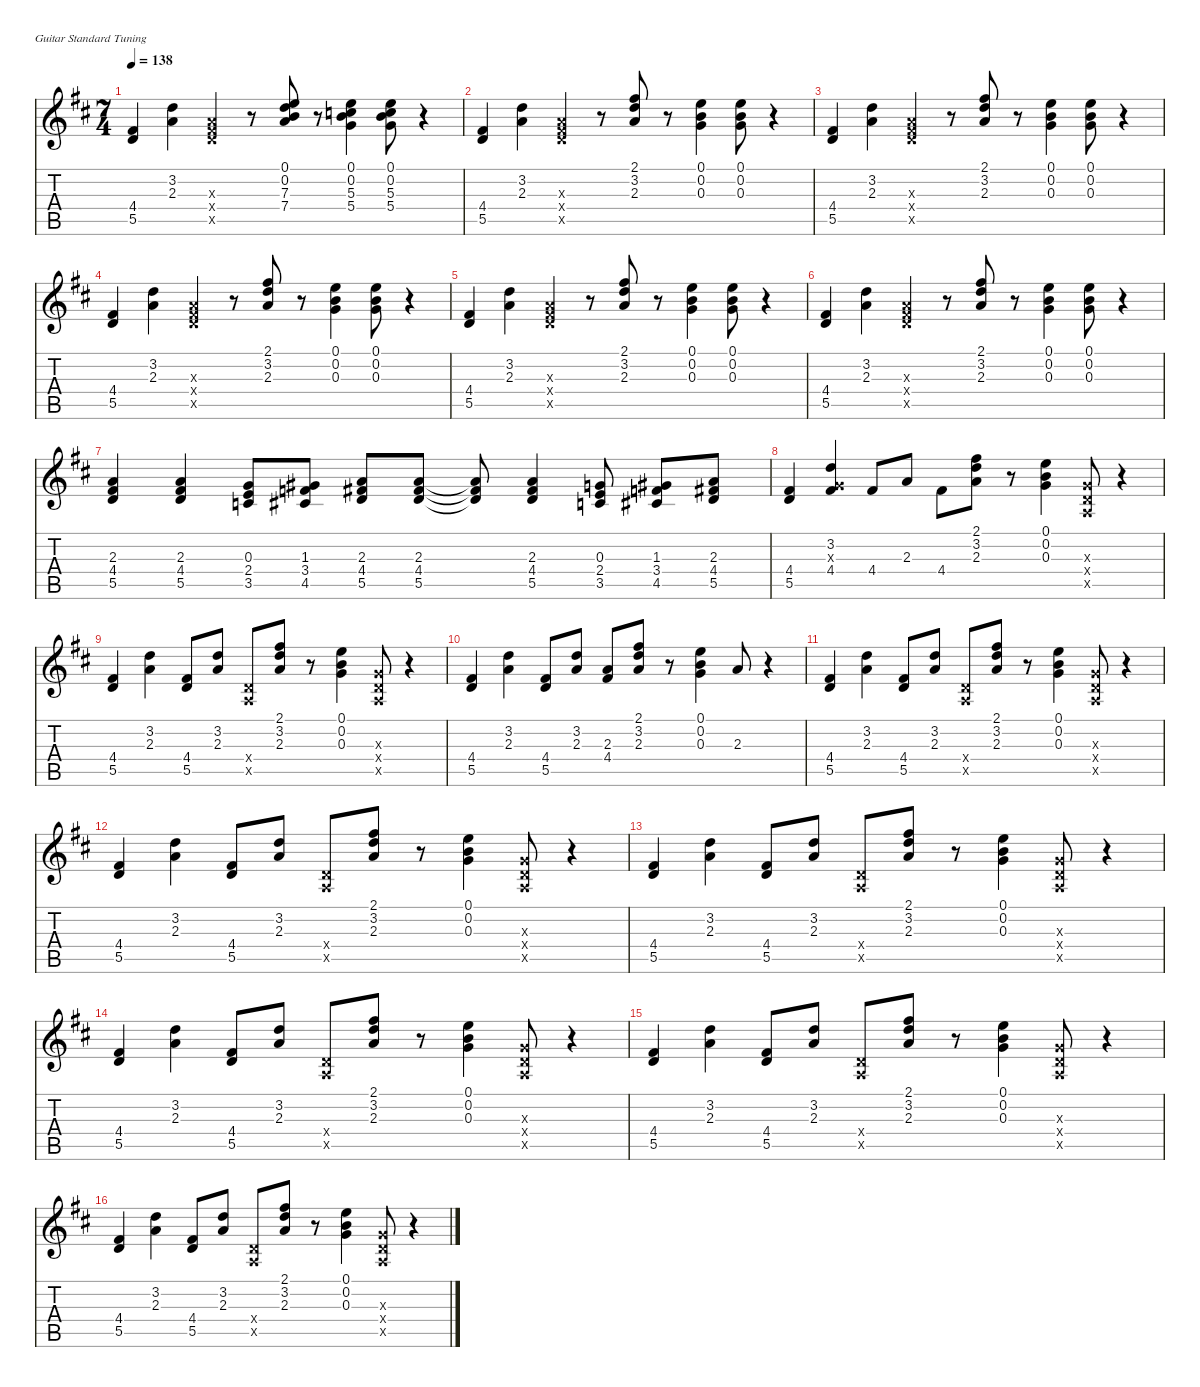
\defaultSystemsLayout 4
\hideDynamics
\bracketExtendMode nobrackets
\singleTrackTrackNamePolicy hidden
\multiTrackTrackNamePolicy hidden
\firstSystemTrackNameMode fullname
\firstSystemTrackNameOrientation horizontal
\otherSystemsTrackNameOrientation horizontal
\track ("Guitar 3" "el.guit.") {instrument electricguitarclean}
\staff {score tabs}
\tuning (E4 B3 G3 D3 A2 E2)
\ts (7 4)
\tempo 138
\clef g2
\ks d
(4.4{acc #} 5.5{acc forcenatural}).4{dy fff beam Up} (3.2{acc forcenatural} 2.3{acc forcenatural}).4{beam Down} (2.3{x acc forcenatural} 4.4{x acc #} 5.5{x acc forcenatural}).4{dy f beam Up} r.8{beam Up} (0.1{acc forcenatural} 0.2{acc forcenatural} 7.3{acc forcenatural} 7.4{acc forcenatural}).8{dy fff beam Down} r.8{beam Down} (0.1{acc forcenatural} 0.2{acc forcenatural} 5.3{acc forcenatural} 5.4{acc forcenatural}).4{beam Down} (0.1{acc forcenatural} 0.2{acc forcenatural} 5.3{acc forcenatural} 5.4{acc forcenatural}).8{beam Down} r.4{beam Down} |
(4.4{acc #} 5.5{acc forcenatural}).4{beam Up} (3.2{acc forcenatural} 2.3{acc forcenatural}).4{beam Down} (2.3{x acc forcenatural} 4.4{x acc #} 5.5{x acc forcenatural}).4{dy f beam Up} r.8{beam Up} (2.1{acc #} 3.2{acc forcenatural} 2.3{acc forcenatural}).8{dy fff beam Down} r.8{beam Down} (0.1{acc forcenatural} 0.2{acc forcenatural} 0.3{acc forcenatural}).4{beam Down} (0.1{acc forcenatural} 0.2{acc forcenatural} 0.3{acc forcenatural}).8{beam Down} r.4{beam Down} |
(4.4{acc #} 5.5{acc forcenatural}).4{beam Up} (3.2{acc forcenatural} 2.3{acc forcenatural}).4{beam Down} (2.3{x acc forcenatural} 4.4{x acc #} 5.5{x acc forcenatural}).4{dy f beam Up} r.8{beam Up} (2.1{acc #} 3.2{acc forcenatural} 2.3{acc forcenatural}).8{dy fff beam Down} r.8{beam Down} (0.1{acc forcenatural} 0.2{acc forcenatural} 0.3{acc forcenatural}).4{beam Down} (0.1{acc forcenatural} 0.2{acc forcenatural} 0.3{acc forcenatural}).8{beam Down} r.4{beam Down} |
(4.4{acc #} 5.5{acc forcenatural}).4{beam Up} (3.2{acc forcenatural} 2.3{acc forcenatural}).4{beam Down} (2.3{x acc forcenatural} 4.4{x acc #} 5.5{x acc forcenatural}).4{dy f beam Up} r.8{beam Up} (2.1{acc #} 3.2{acc forcenatural} 2.3{acc forcenatural}).8{dy fff beam Down} r.8{beam Down} (0.1{acc forcenatural} 0.2{acc forcenatural} 0.3{acc forcenatural}).4{beam Down} (0.1{acc forcenatural} 0.2{acc forcenatural} 0.3{acc forcenatural}).8{beam Down} r.4{beam Down} |
(4.4{acc #} 5.5{acc forcenatural}).4{beam Up} (3.2{acc forcenatural} 2.3{acc forcenatural}).4{beam Down} (2.3{x acc forcenatural} 4.4{x acc #} 5.5{x acc forcenatural}).4{dy f beam Up} r.8{beam Up} (2.1{acc #} 3.2{acc forcenatural} 2.3{acc forcenatural}).8{dy fff beam Down} r.8{beam Down} (0.1{acc forcenatural} 0.2{acc forcenatural} 0.3{acc forcenatural}).4{beam Down} (0.1{acc forcenatural} 0.2{acc forcenatural} 0.3{acc forcenatural}).8{beam Down} r.4{beam Down} |
(4.4{acc #} 5.5{acc forcenatural}).4{beam Up} (3.2{acc forcenatural} 2.3{acc forcenatural}).4{beam Down} (2.3{x acc forcenatural} 4.4{x acc #} 5.5{x acc forcenatural}).4{dy f beam Up} r.8{beam Up} (2.1{acc #} 3.2{acc forcenatural} 2.3{acc forcenatural}).8{dy fff beam Down} r.8{beam Down} (0.1{acc forcenatural} 0.2{acc forcenatural} 0.3{acc forcenatural}).4{beam Down} (0.1{acc forcenatural} 0.2{acc forcenatural} 0.3{acc forcenatural}).8{beam Down} r.4{beam Down} |
(2.3{acc forcenatural} 4.4{acc #} 5.5{acc forcenatural}).4{beam Up} (2.3{acc forcenatural} 4.4{acc #} 5.5{acc forcenatural}).4{beam Up} (0.3{acc forcenatural} 2.4{acc forcenatural} 3.5{acc forcenatural}).8{beam Up} (1.3{acc #} 3.4{acc forcenatural} 4.5{acc #}).8{beam Up} (2.3{acc forcenatural} 4.4{acc #} 5.5{acc forcenatural}).8{beam Up} (2.3{acc forcenatural} 4.4{acc #} 5.5{acc forcenatural}).8{beam Up} (2.3{t acc forcenatural} 4.4{t acc #} 5.5{t acc forcenatural}).8{dy f beam Up} (2.3{acc forcenatural} 4.4{acc #} 5.5{acc forcenatural}).4{dy fff beam Up} (0.3{acc forcenatural} 2.4{acc forcenatural} 3.5{acc forcenatural}).8{beam Up} (1.3{acc #} 3.4{acc forcenatural} 4.5{acc #}).8{beam Up} (2.3{acc forcenatural} 4.4{acc #} 5.5{acc forcenatural}).8{beam Up} |
(4.4{acc #} 5.5{acc forcenatural}).4{beam Up} (3.2{acc forcenatural} 0.3{x acc forcenatural} 4.4{acc #}).4{beam Up} 4.4{acc #}.8{beam Up} 2.3{acc forcenatural}.8{beam Up} 4.4{acc #}.8{beam Down} (2.1{acc #} 3.2{acc forcenatural} 2.3{acc forcenatural}).8{beam Down} r.8{beam Down} (0.1{acc forcenatural} 0.2{acc forcenatural} 0.3{acc forcenatural}).4{beam Down} (0.3{x acc forcenatural} 0.4{x acc forcenatural} 0.5{x acc forcenatural}).8{dy f beam Up} r.4{beam Up} |
(4.4{acc #} 5.5{acc forcenatural}).4{dy fff beam Up} (3.2{acc forcenatural} 2.3{acc forcenatural}).4{beam Down} (4.4{acc #} 5.5{acc forcenatural}).8{beam Up} (3.2{acc forcenatural} 2.3{acc forcenatural}).8{beam Up} (0.4{x acc forcenatural} 0.5{x acc forcenatural}).8{dy f beam Up} (2.1{acc #} 3.2{acc forcenatural} 2.3{acc forcenatural}).8{dy fff beam Up} r.8{beam Up} (0.1{acc forcenatural} 0.2{acc forcenatural} 0.3{acc forcenatural}).4{beam Down} (0.3{x acc forcenatural} 0.4{x acc forcenatural} 0.5{x acc forcenatural}).8{dy f beam Up} r.4{beam Up} |
(4.4{acc #} 5.5{acc forcenatural}).4{dy fff beam Up} (3.2{acc forcenatural} 2.3{acc forcenatural}).4{beam Down} (4.4{acc #} 5.5{acc forcenatural}).8{beam Up} (3.2{acc forcenatural} 2.3{acc forcenatural}).8{beam Up} (2.3{acc forcenatural} 4.4{acc #}).8{beam Up} (2.1{acc #} 3.2{acc forcenatural} 2.3{acc forcenatural}).8{beam Up} r.8{beam Up} (0.1{acc forcenatural} 0.2{acc forcenatural} 0.3{acc forcenatural}).4{beam Down} 2.3{acc forcenatural}.8{beam Up} r.4{beam Up} |
(4.4{acc #} 5.5{acc forcenatural}).4{beam Up} (3.2{acc forcenatural} 2.3{acc forcenatural}).4{beam Down} (4.4{acc #} 5.5{acc forcenatural}).8{beam Up} (3.2{acc forcenatural} 2.3{acc forcenatural}).8{beam Up} (0.4{x acc forcenatural} 0.5{x acc forcenatural}).8{dy f beam Up} (2.1{acc #} 3.2{acc forcenatural} 2.3{acc forcenatural}).8{dy fff beam Up} r.8{beam Up} (0.1{acc forcenatural} 0.2{acc forcenatural} 0.3{acc forcenatural}).4{beam Down} (0.3{x acc forcenatural} 0.4{x acc forcenatural} 0.5{x acc forcenatural}).8{dy f beam Up} r.4{beam Up} |
(4.4{acc #} 5.5{acc forcenatural}).4{dy fff beam Up} (3.2{acc forcenatural} 2.3{acc forcenatural}).4{beam Down} (4.4{acc #} 5.5{acc forcenatural}).8{beam Up} (3.2{acc forcenatural} 2.3{acc forcenatural}).8{beam Up} (0.4{x acc forcenatural} 0.5{x acc forcenatural}).8{dy f beam Up} (2.1{acc #} 3.2{acc forcenatural} 2.3{acc forcenatural}).8{dy fff beam Up} r.8{beam Up} (0.1{acc forcenatural} 0.2{acc forcenatural} 0.3{acc forcenatural}).4{beam Down} (0.3{x acc forcenatural} 0.4{x acc forcenatural} 0.5{x acc forcenatural}).8{dy f beam Up} r.4{beam Up} |
(4.4{acc #} 5.5{acc forcenatural}).4{dy fff beam Up} (3.2{acc forcenatural} 2.3{acc forcenatural}).4{beam Down} (4.4{acc #} 5.5{acc forcenatural}).8{beam Up} (3.2{acc forcenatural} 2.3{acc forcenatural}).8{beam Up} (0.4{x acc forcenatural} 0.5{x acc forcenatural}).8{dy f beam Up} (2.1{acc #} 3.2{acc forcenatural} 2.3{acc forcenatural}).8{dy fff beam Up} r.8{beam Up} (0.1{acc forcenatural} 0.2{acc forcenatural} 0.3{acc forcenatural}).4{beam Down} (0.3{x acc forcenatural} 0.4{x acc forcenatural} 0.5{x acc forcenatural}).8{dy f beam Up} r.4{beam Up} |
(4.4{acc #} 5.5{acc forcenatural}).4{dy fff beam Up} (3.2{acc forcenatural} 2.3{acc forcenatural}).4{beam Down} (4.4{acc #} 5.5{acc forcenatural}).8{beam Up} (3.2{acc forcenatural} 2.3{acc forcenatural}).8{beam Up} (0.4{x acc forcenatural} 0.5{x acc forcenatural}).8{dy f beam Up} (2.1{acc #} 3.2{acc forcenatural} 2.3{acc forcenatural}).8{dy fff beam Up} r.8{beam Up} (0.1{acc forcenatural} 0.2{acc forcenatural} 0.3{acc forcenatural}).4{beam Down} (0.3{x acc forcenatural} 0.4{x acc forcenatural} 0.5{x acc forcenatural}).8{dy f beam Up} r.4{beam Up} |
(4.4{acc #} 5.5{acc forcenatural}).4{dy fff beam Up} (3.2{acc forcenatural} 2.3{acc forcenatural}).4{beam Down} (4.4{acc #} 5.5{acc forcenatural}).8{beam Up} (3.2{acc forcenatural} 2.3{acc forcenatural}).8{beam Up} (0.4{x acc forcenatural} 0.5{x acc forcenatural}).8{dy f beam Up} (2.1{acc #} 3.2{acc forcenatural} 2.3{acc forcenatural}).8{dy fff beam Up} r.8{beam Up} (0.1{acc forcenatural} 0.2{acc forcenatural} 0.3{acc forcenatural}).4{beam Down} (0.3{x acc forcenatural} 0.4{x acc forcenatural} 0.5{x acc forcenatural}).8{dy f beam Up} r.4{beam Up} |
(4.4{acc #} 5.5{acc forcenatural}).4{dy fff beam Up} (3.2{acc forcenatural} 2.3{acc forcenatural}).4{beam Down} (4.4{acc #} 5.5{acc forcenatural}).8{beam Up} (3.2{acc forcenatural} 2.3{acc forcenatural}).8{beam Up} (0.4{x acc forcenatural} 0.5{x acc forcenatural}).8{dy f beam Up} (2.1{acc #} 3.2{acc forcenatural} 2.3{acc forcenatural}).8{dy fff beam Up} r.8{beam Up} (0.1{acc forcenatural} 0.2{acc forcenatural} 0.3{acc forcenatural}).4{beam Down} (0.3{x acc forcenatural} 0.4{x acc forcenatural} 0.5{x acc forcenatural}).8{dy f beam Up} r.4{beam Up}
